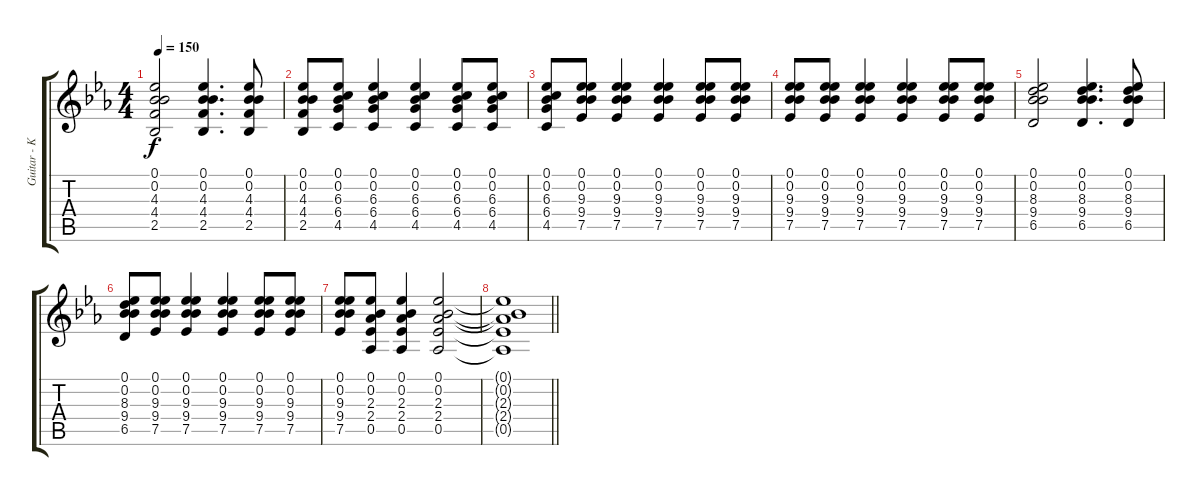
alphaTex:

\track ("Guitar - Kris Coombs-Roberts" "Guitar - K") {instrument acousticguitarsteel}
\staff {score tabs}
\tuning (Eb4 Bb3 Gb3 Db3 Ab2 Db2) {hide}
\ts (4 4)
\tempo 150
\clef g2
\ks cminor
(0.1 0.2 4.3 4.4 2.5).2{dy f} (0.1 0.2 4.3 4.4 2.5).4{d} (0.1 0.2 4.3 4.4 2.5).8 |
(0.1 0.2 4.3 4.4 2.5).8 (0.1 0.2 6.3 6.4 4.5).8 (0.1 0.2 6.3 6.4 4.5).4 (0.1 0.2 6.3 6.4 4.5).4 (0.1 0.2 6.3 6.4 4.5).8 (0.1 0.2 6.3 6.4 4.5).8 |
(0.1 0.2 6.3 6.4 4.5).8 (0.1 0.2 9.3 9.4 7.5).8 (0.1 0.2 9.3 9.4 7.5).4 (0.1 0.2 9.3 9.4 7.5).4 (0.1 0.2 9.3 9.4 7.5).8 (0.1 0.2 9.3 9.4 7.5).8 |
(0.1 0.2 9.3 9.4 7.5).8 (0.1 0.2 9.3 9.4 7.5).8 (0.1 0.2 9.3 9.4 7.5).4 (0.1 0.2 9.3 9.4 7.5).4 (0.1 0.2 9.3 9.4 7.5).8 (0.1 0.2 9.3 9.4 7.5).8 |
(0.1 0.2 8.3 9.4 6.5).2 (0.1 0.2 8.3 9.4 6.5).4{d} (0.1 0.2 8.3 9.4 6.5).8 |
(0.1 0.2 8.3 9.4 6.5).8 (0.1 0.2 9.3 9.4 7.5).8 (0.1 0.2 9.3 9.4 7.5).4 (0.1 0.2 9.3 9.4 7.5).4 (0.1 0.2 9.3 9.4 7.5).8 (0.1 0.2 9.3 9.4 7.5).8 |
(0.1 0.2 9.3 9.4 7.5).8 (0.1 0.2 2.3 2.4 0.5).8 (0.1 0.2 2.3 2.4 0.5).4 (0.1 0.2 2.3 2.4 0.5).2 |
\barLineRight lightlight
(0.1{t} 0.2{t} 2.3{t} 2.4{t} 0.5{t}).1
